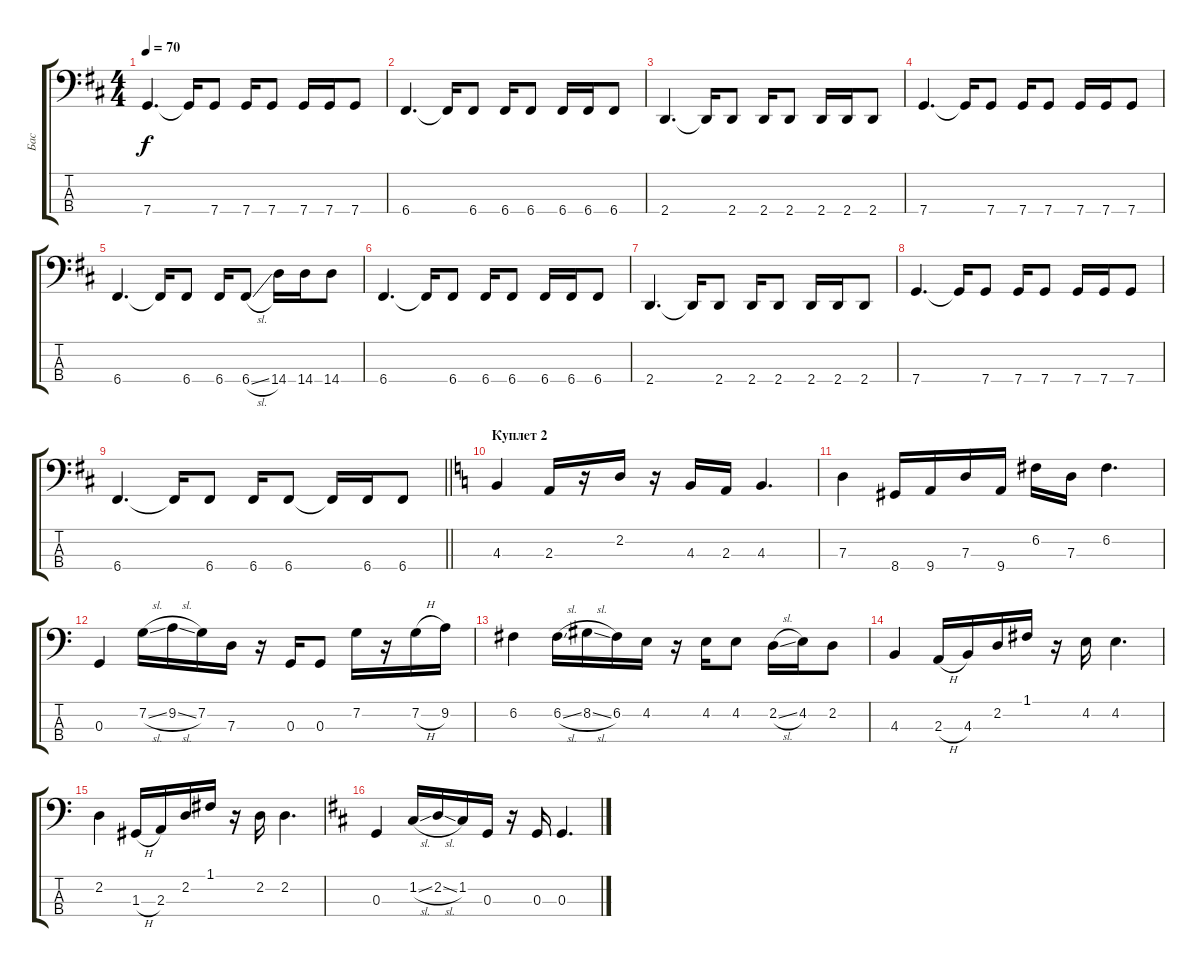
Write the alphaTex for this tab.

\track ("Бас" "Бас") {instrument electricbassfinger}
\staff {score tabs}
\tuning (F2 C2 G1 C1) {hide}
\ts (4 4)
\tempo 70
\clef f4
\ks bminor
7.4.4{d dy f} 7.4{t}.16 7.4.8 7.4.16 7.4.8 7.4.16 7.4.16 7.4.8 |
6.4.4{d} 6.4{t}.16 6.4.8 6.4.16 6.4.8 6.4.16 6.4.16 6.4.8 |
2.4.4{d} 2.4{t}.16 2.4.8 2.4.16 2.4.8 2.4.16 2.4.16 2.4.8 |
7.4.4{d} 7.4{t}.16 7.4.8 7.4.16 7.4.8 7.4.16 7.4.16 7.4.8 |
6.4.4{d} 6.4{t}.16 6.4.8 6.4.16 6.4{sl}.8 14.4.16 14.4.16 14.4.8 |
6.4.4{d} 6.4{t}.16 6.4.8 6.4.16 6.4.8 6.4.16 6.4.16 6.4.8 |
2.4.4{d} 2.4{t}.16 2.4.8 2.4.16 2.4.8 2.4.16 2.4.16 2.4.8 |
7.4.4{d} 7.4{t}.16 7.4.8 7.4.16 7.4.8 7.4.16 7.4.16 7.4.8 |
\barLineRight lightlight
6.4.4{d} 6.4{t}.16 6.4.8 6.4.16 6.4.8 6.4{t}.16 6.4.16 6.4.8 |
\section ("" "Куплет 2")
\ks c
4.3.4 2.3.16 r.16 2.2.16 r.16 4.3.16 2.3.16 4.3.4{d} |
7.3.4 8.4.16 9.4.16 7.3.16 9.4.16 6.2.16 7.3.16 6.2.4{d} |
0.3.4 7.2{sl}.16 9.2{sl}.16 7.2.16 7.3.16 r.16 0.3.16 0.3.8 7.2.16 r.16 7.2{h}.16 9.2.16 |
6.2.4 6.2{sl}.16 8.2{sl}.16 6.2.16 4.2.16 r.16 4.2.16 4.2.8 2.2{sl}.16 4.2.16 2.2.8 |
4.3.4 2.3{h}.16 4.3.16 2.2.16 1.1.16 r.16 4.2.16 4.2.4{d} |
2.2.4 1.3{h}.16 2.3.16 2.2.16 1.1.16 r.16 2.2.16 2.2.4{d} |
\ks bminor
0.3.4 1.2{sl}.16 2.2{sl}.16 1.2.16 0.3.16 r.16 0.3.16 0.3.4{d}
